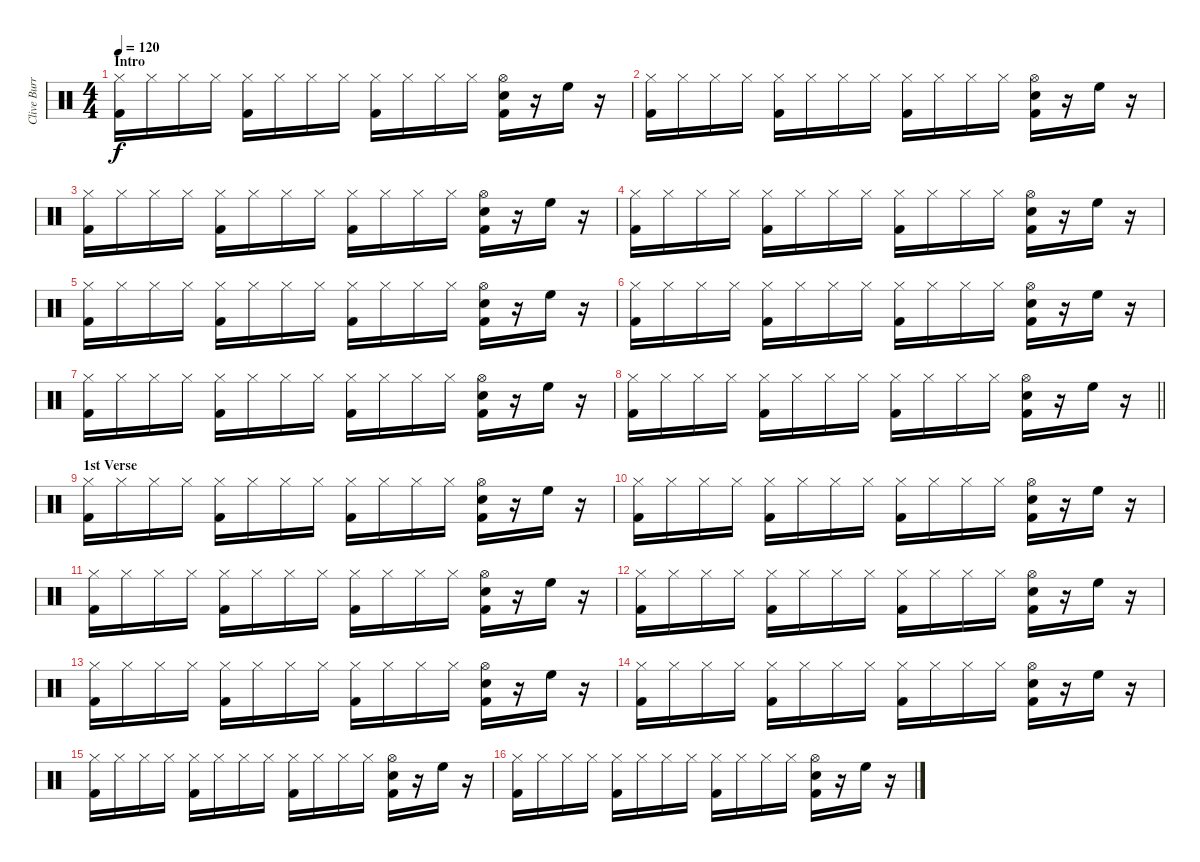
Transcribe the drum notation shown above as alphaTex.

\track ("Clive Burr" "Clive Burr") {instrument percussion}
\staff {score}
\articulation defaults
\ts (4 4)
\section ("" "Intro")
\tempo 120
\clef neutral
\ks c
("Hi-Hat (closed)" "Kick (hit) 2").16{dy f} "Hi-Hat (closed)".16 "Hi-Hat (closed)".16 "Hi-Hat (closed)".16 ("Hi-Hat (closed)" "Kick (hit) 2").16 "Hi-Hat (closed)".16 "Hi-Hat (closed)".16 "Hi-Hat (closed)".16 ("Hi-Hat (closed)" "Kick (hit) 2").16 "Hi-Hat (closed)".16 "Hi-Hat (closed)".16 "Hi-Hat (closed)".16 ("Hi-Hat (open)" "Electric Snare (hit)" "Kick (hit) 2").16 r.16 "High Floor Tom (hit)".16 r.16 |
("Hi-Hat (closed)" "Kick (hit) 2").16 "Hi-Hat (closed)".16 "Hi-Hat (closed)".16 "Hi-Hat (closed)".16 ("Hi-Hat (closed)" "Kick (hit) 2").16 "Hi-Hat (closed)".16 "Hi-Hat (closed)".16 "Hi-Hat (closed)".16 ("Hi-Hat (closed)" "Kick (hit) 2").16 "Hi-Hat (closed)".16 "Hi-Hat (closed)".16 "Hi-Hat (closed)".16 ("Hi-Hat (open)" "Electric Snare (hit)" "Kick (hit) 2").16 r.16 "High Floor Tom (hit)".16 r.16 |
("Hi-Hat (closed)" "Kick (hit) 2").16 "Hi-Hat (closed)".16 "Hi-Hat (closed)".16 "Hi-Hat (closed)".16 ("Hi-Hat (closed)" "Kick (hit) 2").16 "Hi-Hat (closed)".16 "Hi-Hat (closed)".16 "Hi-Hat (closed)".16 ("Hi-Hat (closed)" "Kick (hit) 2").16 "Hi-Hat (closed)".16 "Hi-Hat (closed)".16 "Hi-Hat (closed)".16 ("Hi-Hat (open)" "Electric Snare (hit)" "Kick (hit) 2").16 r.16 "High Floor Tom (hit)".16 r.16 |
("Hi-Hat (closed)" "Kick (hit) 2").16 "Hi-Hat (closed)".16 "Hi-Hat (closed)".16 "Hi-Hat (closed)".16 ("Hi-Hat (closed)" "Kick (hit) 2").16 "Hi-Hat (closed)".16 "Hi-Hat (closed)".16 "Hi-Hat (closed)".16 ("Hi-Hat (closed)" "Kick (hit) 2").16 "Hi-Hat (closed)".16 "Hi-Hat (closed)".16 "Hi-Hat (closed)".16 ("Hi-Hat (open)" "Electric Snare (hit)" "Kick (hit) 2").16 r.16 "High Floor Tom (hit)".16 r.16 |
("Hi-Hat (closed)" "Kick (hit) 2").16 "Hi-Hat (closed)".16 "Hi-Hat (closed)".16 "Hi-Hat (closed)".16 ("Hi-Hat (closed)" "Kick (hit) 2").16 "Hi-Hat (closed)".16 "Hi-Hat (closed)".16 "Hi-Hat (closed)".16 ("Hi-Hat (closed)" "Kick (hit) 2").16 "Hi-Hat (closed)".16 "Hi-Hat (closed)".16 "Hi-Hat (closed)".16 ("Hi-Hat (open)" "Electric Snare (hit)" "Kick (hit) 2").16 r.16 "High Floor Tom (hit)".16 r.16 |
("Hi-Hat (closed)" "Kick (hit) 2").16 "Hi-Hat (closed)".16 "Hi-Hat (closed)".16 "Hi-Hat (closed)".16 ("Hi-Hat (closed)" "Kick (hit) 2").16 "Hi-Hat (closed)".16 "Hi-Hat (closed)".16 "Hi-Hat (closed)".16 ("Hi-Hat (closed)" "Kick (hit) 2").16 "Hi-Hat (closed)".16 "Hi-Hat (closed)".16 "Hi-Hat (closed)".16 ("Hi-Hat (open)" "Electric Snare (hit)" "Kick (hit) 2").16 r.16 "High Floor Tom (hit)".16 r.16 |
("Hi-Hat (closed)" "Kick (hit) 2").16 "Hi-Hat (closed)".16 "Hi-Hat (closed)".16 "Hi-Hat (closed)".16 ("Hi-Hat (closed)" "Kick (hit) 2").16 "Hi-Hat (closed)".16 "Hi-Hat (closed)".16 "Hi-Hat (closed)".16 ("Hi-Hat (closed)" "Kick (hit) 2").16 "Hi-Hat (closed)".16 "Hi-Hat (closed)".16 "Hi-Hat (closed)".16 ("Hi-Hat (open)" "Electric Snare (hit)" "Kick (hit) 2").16 r.16 "High Floor Tom (hit)".16 r.16 |
\barLineRight lightlight
("Hi-Hat (closed)" "Kick (hit) 2").16 "Hi-Hat (closed)".16 "Hi-Hat (closed)".16 "Hi-Hat (closed)".16 ("Hi-Hat (closed)" "Kick (hit) 2").16 "Hi-Hat (closed)".16 "Hi-Hat (closed)".16 "Hi-Hat (closed)".16 ("Hi-Hat (closed)" "Kick (hit) 2").16 "Hi-Hat (closed)".16 "Hi-Hat (closed)".16 "Hi-Hat (closed)".16 ("Hi-Hat (open)" "Electric Snare (hit)" "Kick (hit) 2").16 r.16 "High Floor Tom (hit)".16 r.16 |
\section ("" "1st Verse")
("Hi-Hat (closed)" "Kick (hit) 2").16 "Hi-Hat (closed)".16 "Hi-Hat (closed)".16 "Hi-Hat (closed)".16 ("Hi-Hat (closed)" "Kick (hit) 2").16 "Hi-Hat (closed)".16 "Hi-Hat (closed)".16 "Hi-Hat (closed)".16 ("Hi-Hat (closed)" "Kick (hit) 2").16 "Hi-Hat (closed)".16 "Hi-Hat (closed)".16 "Hi-Hat (closed)".16 ("Hi-Hat (open)" "Electric Snare (hit)" "Kick (hit) 2").16 r.16 "High Floor Tom (hit)".16 r.16 |
("Hi-Hat (closed)" "Kick (hit) 2").16 "Hi-Hat (closed)".16 "Hi-Hat (closed)".16 "Hi-Hat (closed)".16 ("Hi-Hat (closed)" "Kick (hit) 2").16 "Hi-Hat (closed)".16 "Hi-Hat (closed)".16 "Hi-Hat (closed)".16 ("Hi-Hat (closed)" "Kick (hit) 2").16 "Hi-Hat (closed)".16 "Hi-Hat (closed)".16 "Hi-Hat (closed)".16 ("Hi-Hat (open)" "Electric Snare (hit)" "Kick (hit) 2").16 r.16 "High Floor Tom (hit)".16 r.16 |
("Hi-Hat (closed)" "Kick (hit) 2").16 "Hi-Hat (closed)".16 "Hi-Hat (closed)".16 "Hi-Hat (closed)".16 ("Hi-Hat (closed)" "Kick (hit) 2").16 "Hi-Hat (closed)".16 "Hi-Hat (closed)".16 "Hi-Hat (closed)".16 ("Hi-Hat (closed)" "Kick (hit) 2").16 "Hi-Hat (closed)".16 "Hi-Hat (closed)".16 "Hi-Hat (closed)".16 ("Hi-Hat (open)" "Electric Snare (hit)" "Kick (hit) 2").16 r.16 "High Floor Tom (hit)".16 r.16 |
("Hi-Hat (closed)" "Kick (hit) 2").16 "Hi-Hat (closed)".16 "Hi-Hat (closed)".16 "Hi-Hat (closed)".16 ("Hi-Hat (closed)" "Kick (hit) 2").16 "Hi-Hat (closed)".16 "Hi-Hat (closed)".16 "Hi-Hat (closed)".16 ("Hi-Hat (closed)" "Kick (hit) 2").16 "Hi-Hat (closed)".16 "Hi-Hat (closed)".16 "Hi-Hat (closed)".16 ("Hi-Hat (open)" "Electric Snare (hit)" "Kick (hit) 2").16 r.16 "High Floor Tom (hit)".16 r.16 |
("Hi-Hat (closed)" "Kick (hit) 2").16 "Hi-Hat (closed)".16 "Hi-Hat (closed)".16 "Hi-Hat (closed)".16 ("Hi-Hat (closed)" "Kick (hit) 2").16 "Hi-Hat (closed)".16 "Hi-Hat (closed)".16 "Hi-Hat (closed)".16 ("Hi-Hat (closed)" "Kick (hit) 2").16 "Hi-Hat (closed)".16 "Hi-Hat (closed)".16 "Hi-Hat (closed)".16 ("Hi-Hat (open)" "Electric Snare (hit)" "Kick (hit) 2").16 r.16 "High Floor Tom (hit)".16 r.16 |
("Hi-Hat (closed)" "Kick (hit) 2").16 "Hi-Hat (closed)".16 "Hi-Hat (closed)".16 "Hi-Hat (closed)".16 ("Hi-Hat (closed)" "Kick (hit) 2").16 "Hi-Hat (closed)".16 "Hi-Hat (closed)".16 "Hi-Hat (closed)".16 ("Hi-Hat (closed)" "Kick (hit) 2").16 "Hi-Hat (closed)".16 "Hi-Hat (closed)".16 "Hi-Hat (closed)".16 ("Hi-Hat (open)" "Electric Snare (hit)" "Kick (hit) 2").16 r.16 "High Floor Tom (hit)".16 r.16 |
("Hi-Hat (closed)" "Kick (hit) 2").16 "Hi-Hat (closed)".16 "Hi-Hat (closed)".16 "Hi-Hat (closed)".16 ("Hi-Hat (closed)" "Kick (hit) 2").16 "Hi-Hat (closed)".16 "Hi-Hat (closed)".16 "Hi-Hat (closed)".16 ("Hi-Hat (closed)" "Kick (hit) 2").16 "Hi-Hat (closed)".16 "Hi-Hat (closed)".16 "Hi-Hat (closed)".16 ("Hi-Hat (open)" "Electric Snare (hit)" "Kick (hit) 2").16 r.16 "High Floor Tom (hit)".16 r.16 |
("Hi-Hat (closed)" "Kick (hit) 2").16 "Hi-Hat (closed)".16 "Hi-Hat (closed)".16 "Hi-Hat (closed)".16 ("Hi-Hat (closed)" "Kick (hit) 2").16 "Hi-Hat (closed)".16 "Hi-Hat (closed)".16 "Hi-Hat (closed)".16 ("Hi-Hat (closed)" "Kick (hit) 2").16 "Hi-Hat (closed)".16 "Hi-Hat (closed)".16 "Hi-Hat (closed)".16 ("Hi-Hat (open)" "Electric Snare (hit)" "Kick (hit) 2").16 r.16 "High Floor Tom (hit)".16 r.16
